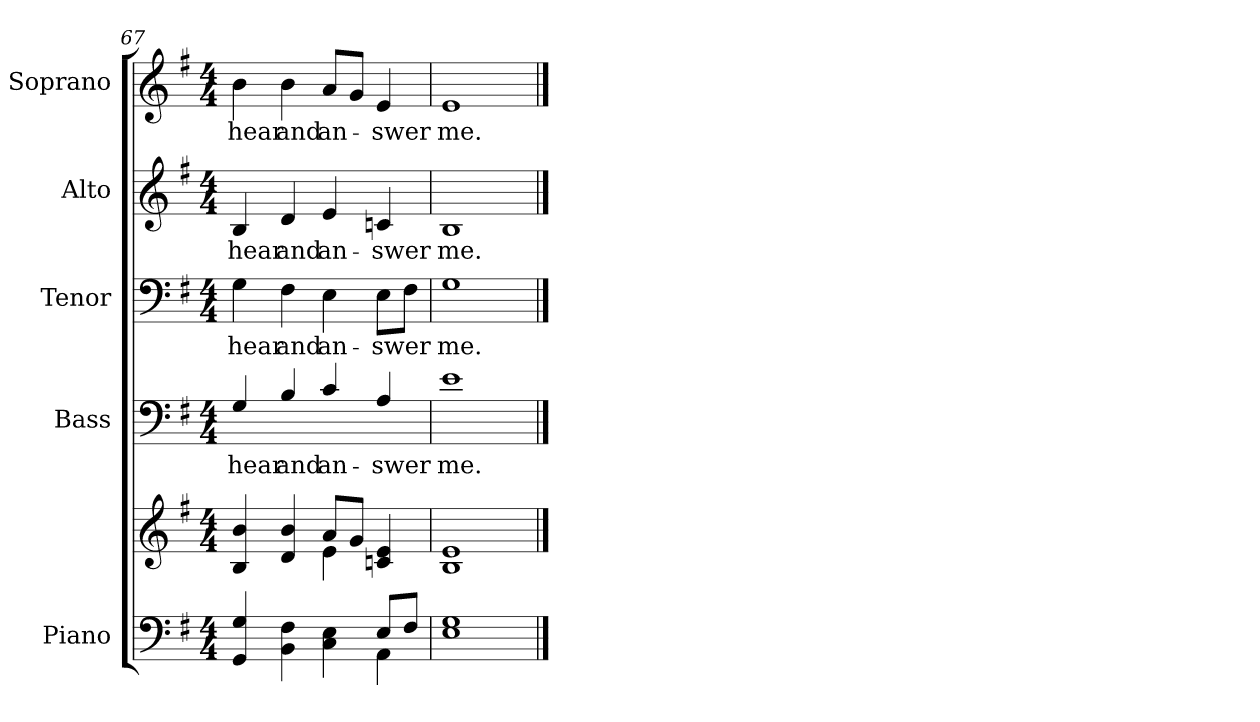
**kern	**kern	**kern	**text	**kern	**text	**kern	**text	**kern	**text
*part5	*part5	*part4	*part4	*part3	*part3	*part2	*part2	*part1	*part1
*staff6	*staff5	*staff4	*staff4	*staff3	*staff3	*staff2	*staff2	*staff1	*staff1
*I"Piano	*	*I"Bass	*	*I"Tenor	*	*I"Alto	*	*I"Soprano	*
*clefF4	*clefG2	*clefF4	*	*clefF4	*	*clefG2	*	*clefG2	*
*	*	*ITrd7c12	*	*	*	*	*	*	*
*k[f#]	*k[f#]	*k[f#]	*	*k[f#]	*	*k[f#]	*	*k[f#]	*
*G:	*G:	*G:	*	*G:	*	*G:	*	*G:	*
*M4/4	*M4/4	*M4/4	*	*M4/4	*	*M4/4	*	*M4/4	*
=67	=67	=67	=67	=67	=67	=67	=67	=67	=67
*^	*^	*	*	*	*	*	*	*	*
!	!	!	!	!	!LO:LY:b:color=#000000	!	!	!	!	!	!
!	!	!	!	!	!	!	!LO:LY:b:color=#000000	!	!	!	!
!	!	!	!	!	!	!	!	!	!LO:LY:b:color=#000000	!	!
!	!	!	!	!	!	!	!	!	!	!	!LO:LY:b:color=#000000
4GGi/ 4Gi	2ryy	4Bi/ 4bi	2ryy	4GGi/	hear	4Gi\	hear	4Bi/	hear	4bi\	hear
!	!	!	!	!	!LO:LY:b:color=#000000	!	!	!	!	!	!
!	!	!	!	!	!	!	!LO:LY:b:color=#000000	!	!	!	!
!	!	!	!	!	!	!	!	!	!LO:LY:b:color=#000000	!	!
!	!	!	!	!	!	!	!	!	!	!	!LO:LY:b:color=#000000
4BBi\ 4F#i	.	4di/ 4bi	.	4BBi/	and	4F#i\	and	4di/	and	4bi\	and
!	!	!	!	!	!LO:LY:b:color=#000000	!	!	!	!	!	!
!	!	!	!	!	!	!	!LO:LY:b:color=#000000	!	!	!	!
!	!	!	!	!	!	!	!	!	!LO:LY:b:color=#000000	!	!
!	!	!	!	!	!	!	!	!	!	!	!LO:LY:b:color=#000000
4Ci\ 4Ei	4ryy	8ai/L	4ei\	4Ci/	an-	4Ei\	an-	4ei/	an-	8ai/L	an-
.	.	8gi/J	.	.	.	.	.	.	.	8gi/J	.
!	!	!	!	!	!LO:LY:b:color=#000000	!	!	!	!	!	!
!	!	!	!	!	!	!	!LO:LY:b:color=#000000	!	!	!	!
!	!	!	!	!	!	!	!	!	!LO:LY:b:color=#000000	!	!
!	!	!	!	!	!	!	!	!	!	!	!LO:LY:b:color=#000000
8Ei/L	4AAi\	4cni/ 4ei	4ryy	4AAi/	-swer	8Ei\L	-swer	4cni/	-swer	4ei/	-swer
8F#i/J	.	.	.	.	.	8F#i\J	.	.	.	.	.
*v	*v	*	*	*	*	*	*	*	*	*	*
*	*v	*v	*	*	*	*	*	*	*	*
=68	=68	=68	=68	=68	=68	=68	=68	=68	=68
!	!	!	!LO:LY:b:color=#000000	!	!	!	!	!	!
!	!	!	!	!	!LO:LY:b:color=#000000	!	!	!	!
!	!	!	!	!	!	!	!LO:LY:b:color=#000000	!	!
!	!	!	!	!	!	!	!	!	!LO:LY:b:color=#000000
1Ei 1Gi	1Bi 1ei	1Ei	me.	1Gi	me.	1Bi	me.	1ei	me.
==	==	==	==	==	==	==	==	==	==
*-	*-	*-	*-	*-	*-	*-	*-	*-	*-
